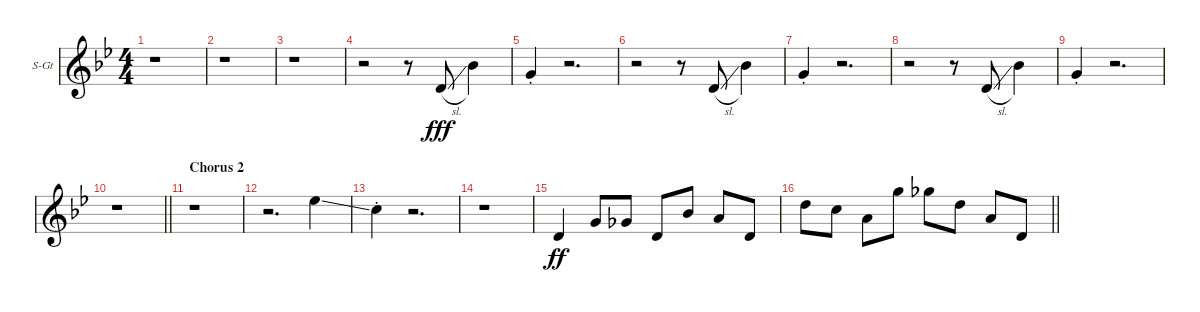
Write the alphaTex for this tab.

\bracketExtendMode groupsimilarinstruments
\firstSystemTrackNameOrientation horizontal
\otherSystemsTrackNameOrientation horizontal
\track ("Strings" "S-Gt") {instrument stringensemble1}
\staff {score}
\tuning (E4 B3 G3 D3 A2 E2)
\displaytranspose 12
\ts (4 4)
\tempo (82 hide)
\clef g2
\ks gminor
r.1{dy ff} |
r.1 |
r.1 |
r.2 r.8 5.5{sl}.8{dy fff} 13.5.4 |
5.4{st}.4 r.2{d} |
r.2 r.8 5.5{sl}.8 13.5.4 |
5.4{st}.4 r.2{d} |
r.2 r.8 5.5{sl}.8 13.5.4 |
5.4{st}.4 r.2{d} |
\barLineRight lightlight
r.1 |
\section ("" "Chorus 2")
r.1 |
r.2{d} 8.3{ss}.4 |
5.3{st}.4 r.2{d} |
r.1 |
5.5.4{dy ff} 5.4.8 4.4.8 5.5.8 3.3.8 2.3.8 5.5.8 |
\barLineRight lightlight
3.2.8 1.2.8 7.4.8 3.1.8 2.1.8 3.2.8 7.4.8 5.5.8
